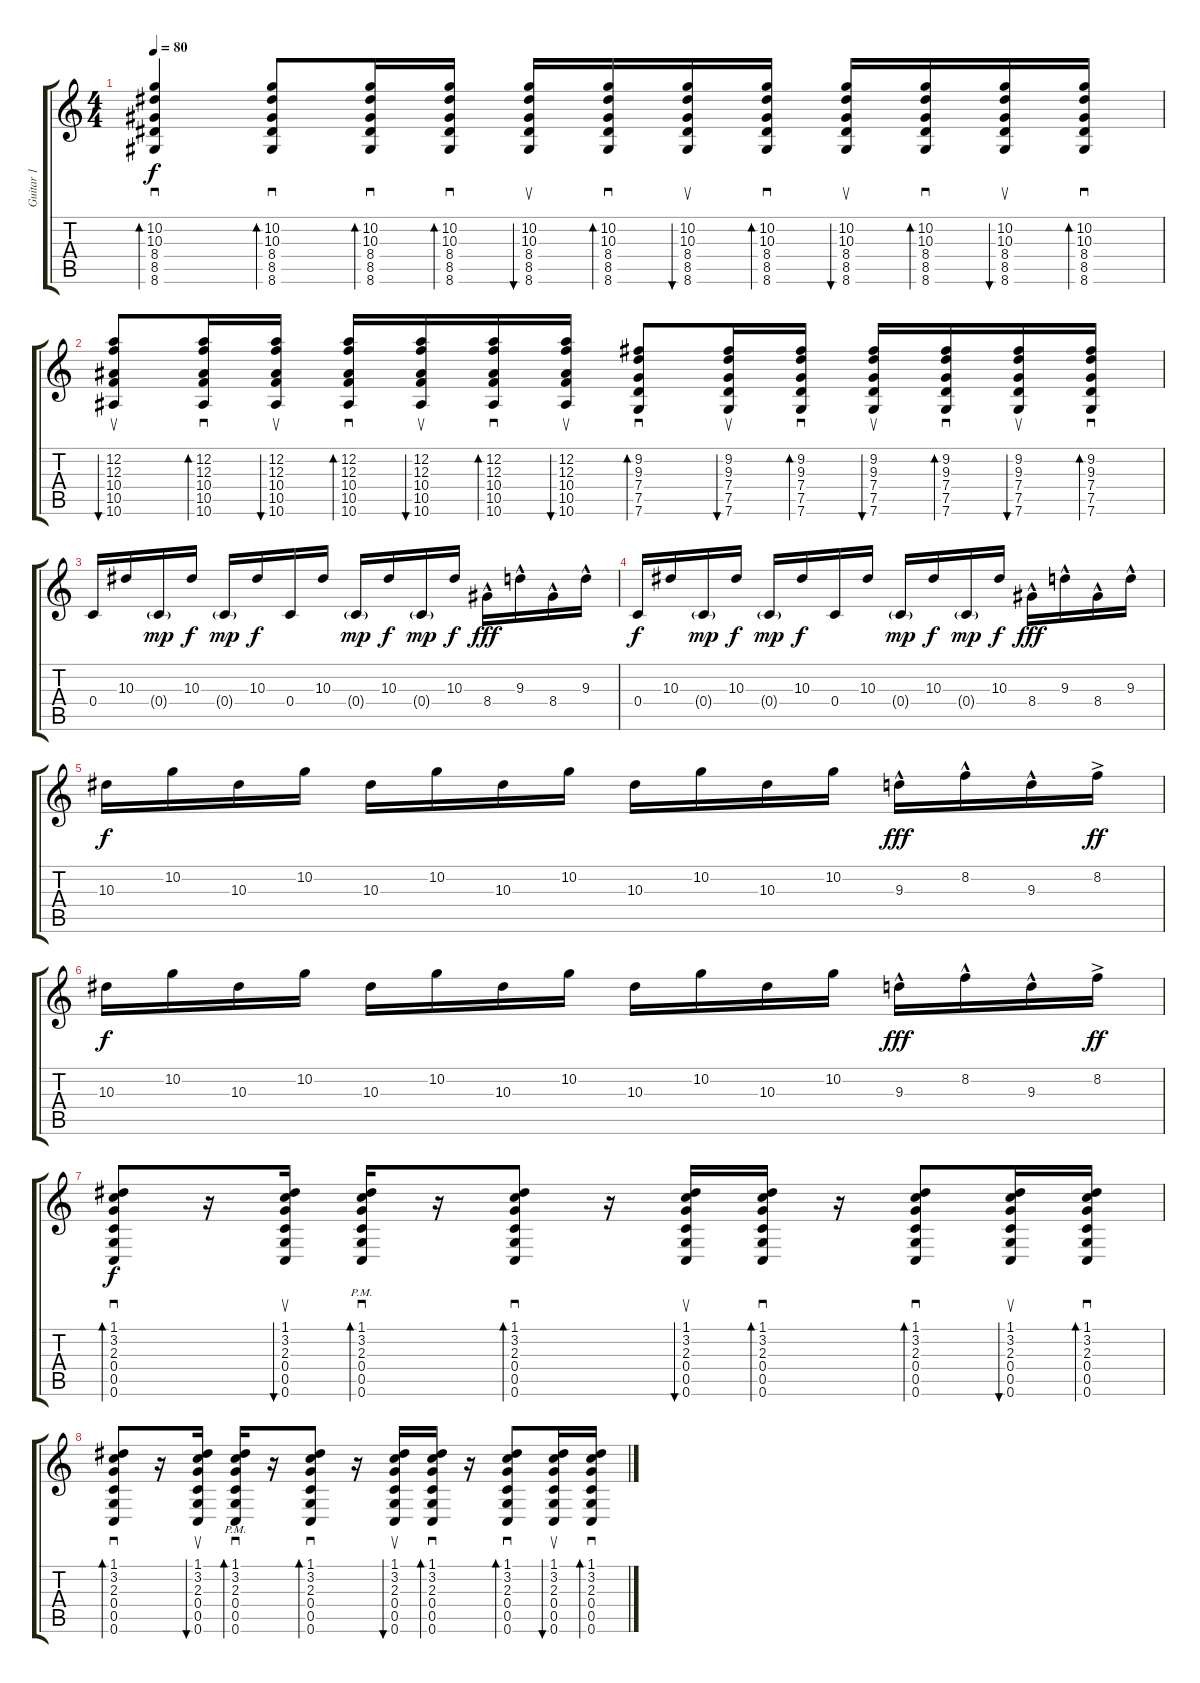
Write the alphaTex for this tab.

\track ("Guitar 1" "Guitar 1") {instrument acousticguitarsteel}
\staff {score tabs}
\tuning (D4 A3 F3 C3 G2 C2) {hide}
\ts (4 4)
\tempo 80
\clef g2
\ks c
(10.2 10.3 8.4 8.5 8.6).4{sd bd 60 dy f} (10.2 10.3 8.4 8.5 8.6).8{sd bd 60} (10.2 10.3 8.4 8.5 8.6).16{sd bd 60} (10.2 10.3 8.4 8.5 8.6).16{sd bd 60} (10.2 10.3 8.4 8.5 8.6).16{su bu 60} (10.2 10.3 8.4 8.5 8.6).16{sd bd 60} (10.2 10.3 8.4 8.5 8.6).16{su bu 60} (10.2 10.3 8.4 8.5 8.6).16{sd bd 60} (10.2 10.3 8.4 8.5 8.6).16{su bu 60} (10.2 10.3 8.4 8.5 8.6).16{sd bd 60} (10.2 10.3 8.4 8.5 8.6).16{su bu 60} (10.2 10.3 8.4 8.5 8.6).16{sd bd 60} |
(12.2 12.3 10.4 10.5 10.6).8{su bu 60} (12.2 12.3 10.4 10.5 10.6).16{sd bd 60} (12.2 12.3 10.4 10.5 10.6).16{su bu 60} (12.2 12.3 10.4 10.5 10.6).16{sd bd 60} (12.2 12.3 10.4 10.5 10.6).16{su bu 60} (12.2 12.3 10.4 10.5 10.6).16{sd bd 60} (12.2 12.3 10.4 10.5 10.6).16{su bu 60} (9.2 9.3 7.4 7.5 7.6).8{sd bd 60} (9.2 9.3 7.4 7.5 7.6).16{su bu 60} (9.2 9.3 7.4 7.5 7.6).16{sd bd 60} (9.2 9.3 7.4 7.5 7.6).16{su bu 60} (9.2 9.3 7.4 7.5 7.6).16{sd bd 60} (9.2 9.3 7.4 7.5 7.6).16{su bu 60} (9.2 9.3 7.4 7.5 7.6).16{sd bd 60} |
0.4.16 10.3.16 0.4{g}.16{dy mp} 10.3.16{dy f} 0.4{g}.16{dy mp} 10.3.16{dy f} 0.4.16 10.3.16 0.4{g}.16{dy mp} 10.3.16{dy f} 0.4{g}.16{dy mp} 10.3.16{dy f} 8.4{hac}.16{dy fff} 9.3{hac}.16 8.4{hac}.16 9.3{hac}.16 |
0.4.16{dy f} 10.3.16 0.4{g}.16{dy mp} 10.3.16{dy f} 0.4{g}.16{dy mp} 10.3.16{dy f} 0.4.16 10.3.16 0.4{g}.16{dy mp} 10.3.16{dy f} 0.4{g}.16{dy mp} 10.3.16{dy f} 8.4{hac}.16{dy fff} 9.3{hac}.16 8.4{hac}.16 9.3{hac}.16 |
10.3.16{dy f} 10.2.16 10.3.16 10.2.16 10.3.16 10.2.16 10.3.16 10.2.16 10.3.16 10.2.16 10.3.16 10.2.16 9.3{hac}.16{dy fff} 8.2{hac}.16 9.3{hac}.16 8.2{ac}.16{dy ff} |
10.3.16{dy f} 10.2.16 10.3.16 10.2.16 10.3.16 10.2.16 10.3.16 10.2.16 10.3.16 10.2.16 10.3.16 10.2.16 9.3{hac}.16{dy fff} 8.2{hac}.16 9.3{hac}.16 8.2{ac}.16{dy ff} |
(1.1 3.2 2.3 0.4 0.5 0.6).8{sd bd 60 dy f} r.16 (1.1 3.2 2.3 0.4 0.5 0.6).16{su bu 60} (1.1 3.2 2.3{pm} 0.4 0.5 0.6).16{sd bd 30} r.16 (1.1 3.2 2.3 0.4 0.5 0.6).8{sd bd 60} r.16 (1.1 3.2 2.3 0.4 0.5 0.6).16{su bu 60} (1.1 3.2 2.3 0.4 0.5 0.6).16{sd bd 30} r.16 (1.1 3.2 2.3 0.4 0.5 0.6).8{sd bd 60} (1.1 3.2 2.3 0.4 0.5 0.6).16{su bu 60} (1.1 3.2 2.3 0.4 0.5 0.6).16{sd bd 60} |
(1.1 3.2 2.3 0.4 0.5 0.6).8{sd bd 60} r.16 (1.1 3.2 2.3 0.4 0.5 0.6).16{su bu 60} (1.1 3.2 2.3{pm} 0.4 0.5 0.6).16{sd bd 30} r.16 (1.1 3.2 2.3 0.4 0.5 0.6).8{sd bd 60} r.16 (1.1 3.2 2.3 0.4 0.5 0.6).16{su bu 60} (1.1 3.2 2.3 0.4 0.5 0.6).16{sd bd 30} r.16 (1.1 3.2 2.3 0.4 0.5 0.6).8{sd bd 60} (1.1 3.2 2.3 0.4 0.5 0.6).16{su bu 60} (1.1 3.2 2.3 0.4 0.5 0.6).16{sd bd 60}
